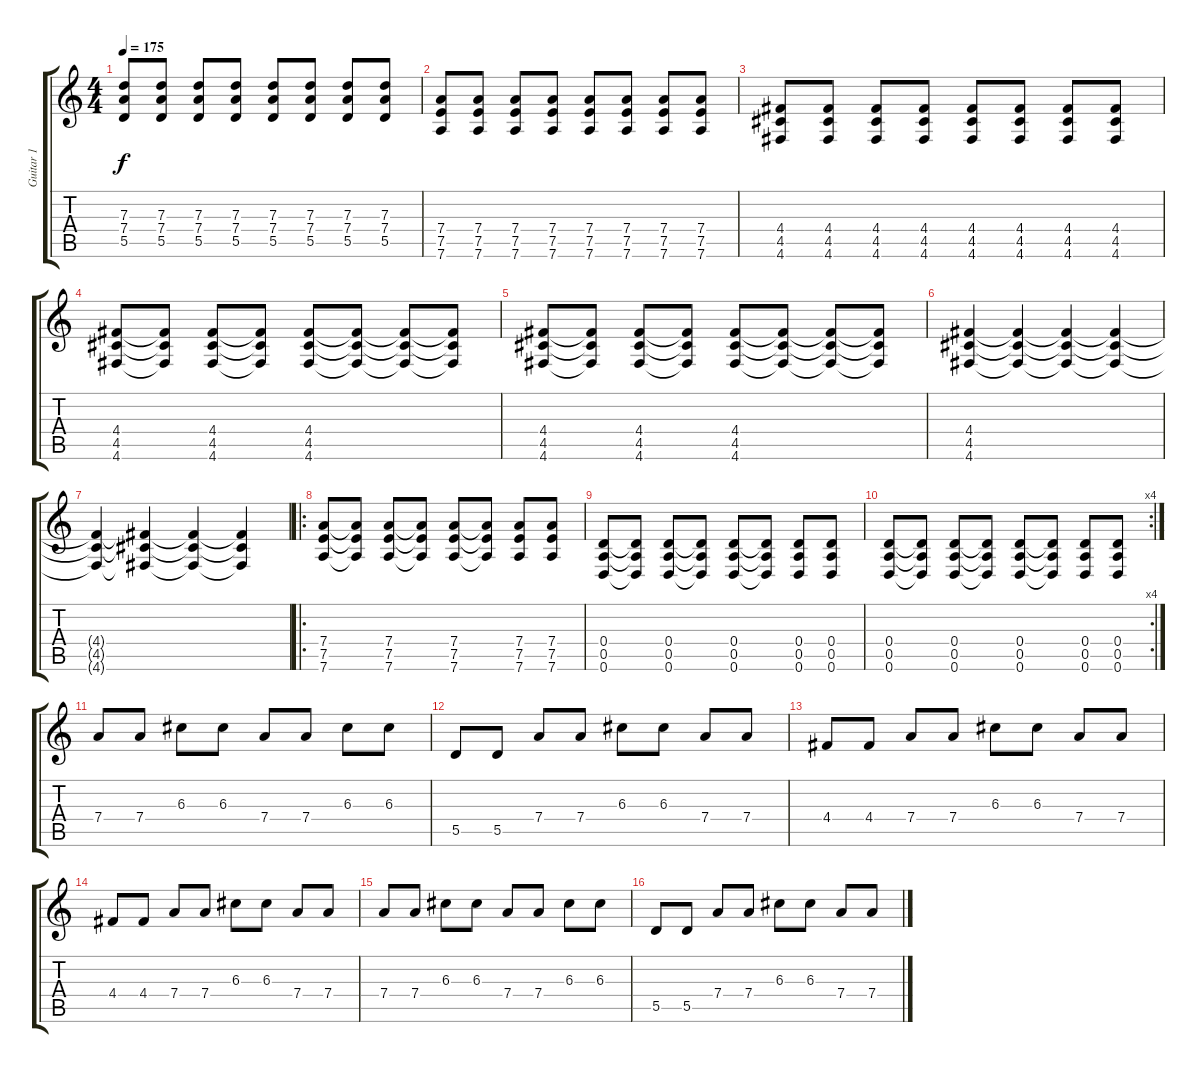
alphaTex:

\track ("Guitar 1" "Guitar 1") {instrument overdrivenguitar}
\staff {score tabs}
\tuning (E4 B3 G3 D3 A2 D2) {hide}
\ts (4 4)
\tempo 175
\clef g2
\ks c
(7.3 7.4 5.5).8{dy f} (7.3 7.4 5.5).8 (7.3 7.4 5.5).8 (7.3 7.4 5.5).8 (7.3 7.4 5.5).8 (7.3 7.4 5.5).8 (7.3 7.4 5.5).8 (7.3 7.4 5.5).8 |
(7.4 7.5 7.6).8 (7.4 7.5 7.6).8 (7.4 7.5 7.6).8 (7.4 7.5 7.6).8 (7.4 7.5 7.6).8 (7.4 7.5 7.6).8 (7.4 7.5 7.6).8 (7.4 7.5 7.6).8 |
(4.4 4.5 4.6).8 (4.4 4.5 4.6).8 (4.4 4.5 4.6).8 (4.4 4.5 4.6).8 (4.4 4.5 4.6).8 (4.4 4.5 4.6).8 (4.4 4.5 4.6).8 (4.4 4.5 4.6).8 |
(4.4 4.5 4.6).8 (4.4{t} 4.5{t} 4.6{t}).8 (4.4 4.5 4.6).8 (4.4{t} 4.5{t} 4.6{t}).8 (4.4 4.5 4.6).8 (4.4{t} 4.5{t} 4.6{t}).8 (4.4{t} 4.5{t} 4.6{t}).8 (4.4{t} 4.5{t} 4.6{t}).8 |
(4.4 4.5 4.6).8 (4.4{t} 4.5{t} 4.6{t}).8 (4.4 4.5 4.6).8 (4.4{t} 4.5{t} 4.6{t}).8 (4.4 4.5 4.6).8 (4.4{t} 4.5{t} 4.6{t}).8 (4.4{t} 4.5{t} 4.6{t}).8 (4.4{t} 4.5{t} 4.6{t}).8 |
(4.4 4.5 4.6).4 (4.4{t} 4.5{t} 4.6{t}).4 (4.4{t} 4.5{t} 4.6{t}).4 (4.4{t} 4.5{t} 4.6{t}).4 |
(4.4{t} 4.5{t} 4.6{t}).4 (4.4{t} 4.5{t} 4.6{t}).4 (4.4{t} 4.5{t} 4.6{t}).4 (4.4{t} 4.5{t} 4.6{t}).4 |
\ro
(7.4 7.5 7.6).8 (7.4{t} 7.5{t} 7.6{t}).8 (7.4 7.5 7.6).8 (7.4{t} 7.5{t} 7.6{t}).8 (7.4 7.5 7.6).8 (7.4{t} 7.5{t} 7.6{t}).8 (7.4 7.5 7.6).8 (7.4 7.5 7.6).8 |
(0.4 0.5 0.6).8 (0.4{t} 0.5{t} 0.6{t}).8 (0.4 0.5 0.6).8 (0.4{t} 0.5{t} 0.6{t}).8 (0.4 0.5 0.6).8 (0.4{t} 0.5{t} 0.6{t}).8 (0.4 0.5 0.6).8 (0.4 0.5 0.6).8 |
\rc 4
(0.4 0.5 0.6).8 (0.4{t} 0.5{t} 0.6{t}).8 (0.4 0.5 0.6).8 (0.4{t} 0.5{t} 0.6{t}).8 (0.4 0.5 0.6).8 (0.4{t} 0.5{t} 0.6{t}).8 (0.4 0.5 0.6).8 (0.4 0.5 0.6).8 |
7.4.8 7.4.8 6.3.8 6.3.8 7.4.8 7.4.8 6.3.8 6.3.8 |
5.5.8 5.5.8 7.4.8 7.4.8 6.3.8 6.3.8 7.4.8 7.4.8 |
4.4.8 4.4.8 7.4.8 7.4.8 6.3.8 6.3.8 7.4.8 7.4.8 |
4.4.8 4.4.8 7.4.8 7.4.8 6.3.8 6.3.8 7.4.8 7.4.8 |
7.4.8 7.4.8 6.3.8 6.3.8 7.4.8 7.4.8 6.3.8 6.3.8 |
5.5.8 5.5.8 7.4.8 7.4.8 6.3.8 6.3.8 7.4.8 7.4.8
